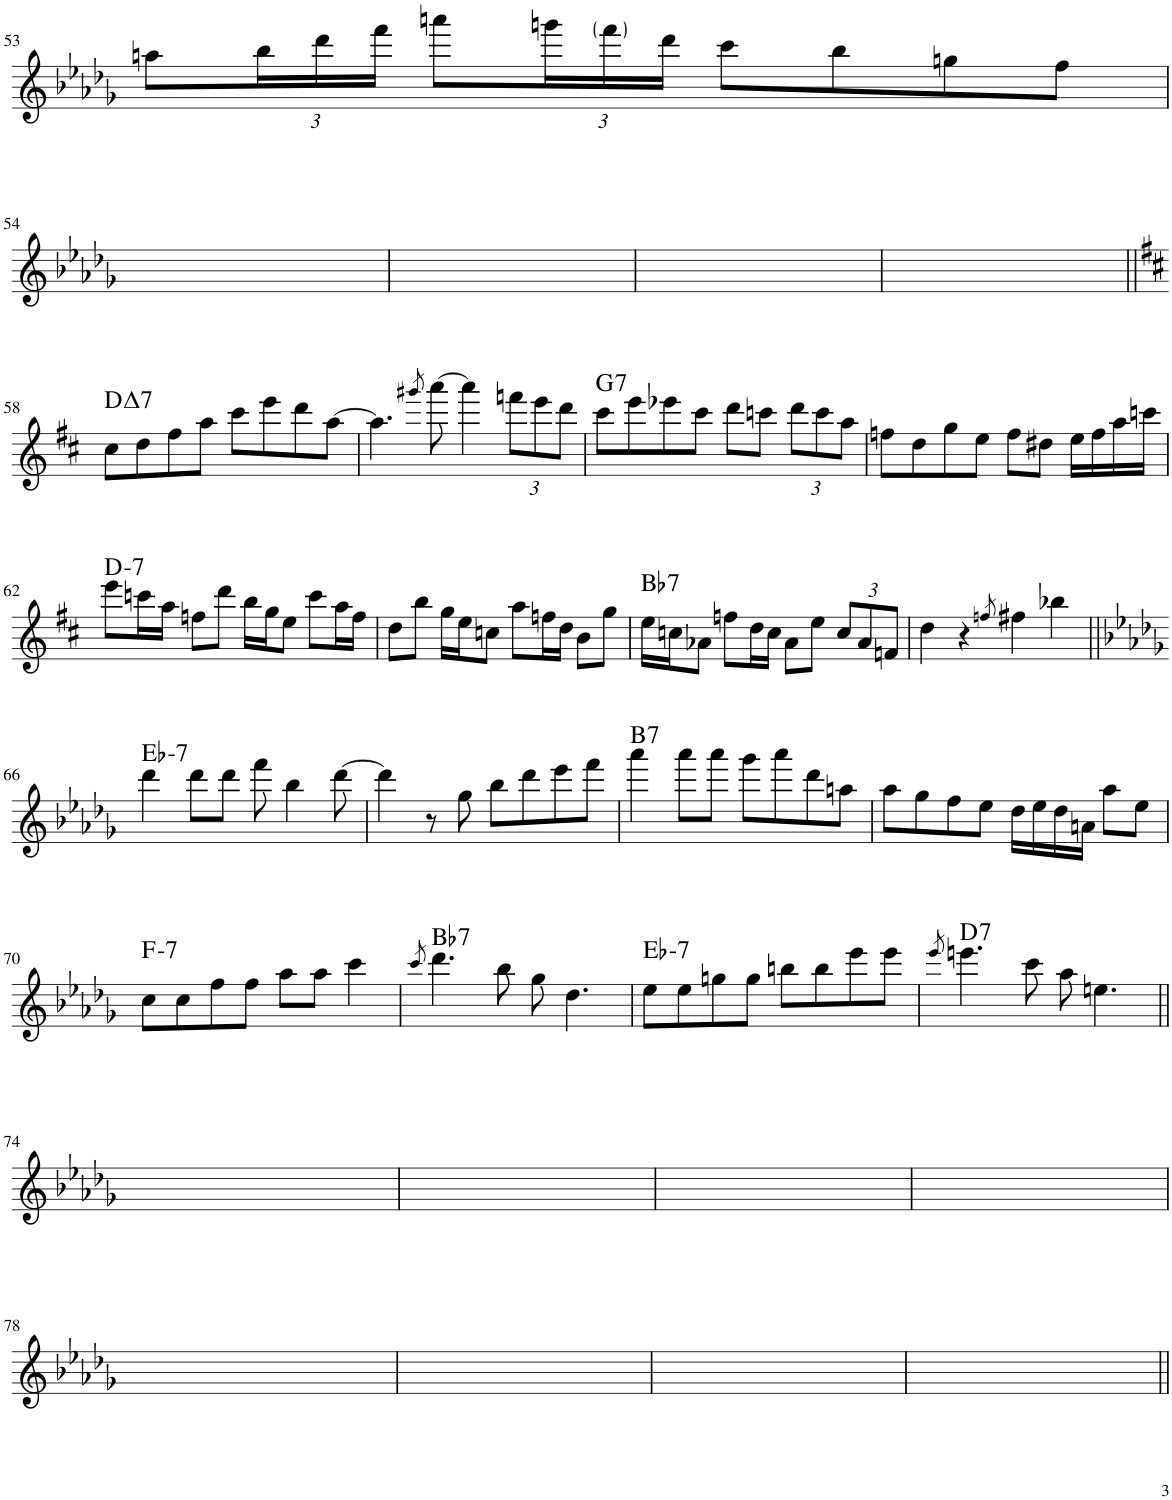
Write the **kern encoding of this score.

**kern	**harte
*part1	*part1
*staff1	*
*I"Piano	*
*I'Pno.	*
!!LO:PB:g=z
*clefG2	*
*k[b-e-a-d-g-]	*
*M4/4	*
=53	=53
8aan\L	.
*Xbrackettup	*
24bb-\L	.
24ddd-\	.
24fff\JJ	.
8aaan\L	.
24gggn\L	.
24fff\	.
24ddd-\JJ	.
8ccc\L	.
8bb-\	.
8ggn\	.
8ff\J	.
!!LO:LB:g=z
=54	=54
1ryy	.
=55	=55
1ryy	.
=56	=56
1ryy	.
=57	=57
1ryy	.
!!LO:LB:g=z
=58||	=58||
*k[f#c#]	*
!	!LO:H:kt=7
8cc#\L	D:maj7
8dd\	.
8ff#\	.
8aa\J	.
8ccc#\L	.
8eee\	.
8ddd\	.
[8aa\J	.
=59	=59
4.aa\]	.
8qggg#X/	.
[8aaa\	.
4aaa\]	.
12fffn\L	.
12eee\	.
12ddd\J	.
=60	=60
!	!LO:H:kt=7
8ccc#\L	G:7
8eee\	.
8eee-X\	.
8ccc#\J	.
8ddd\L	.
8cccn\J	.
12ddd\L	.
12ccc\	.
12aa\J	.
=61	=61
8ffn\L	.
8dd\	.
8gg\	.
8ee\J	.
8ff\L	.
8dd#X\J	.
16ee\LL	.
16ff\	.
16aa\	.
16cccn\JJ	.
!!LO:LB:g=z
=62	=62
!	!LO:H:kt=7
8eee\L	D:min7
16cccn\L	.
16aa\JJ	.
8ffn\L	.
8ddd\J	.
16bb\LL	.
16gg\J	.
8ee\J	.
8ccc\L	.
16aa\L	.
16ff\JJ	.
=63	=63
8dd\L	.
8bb\J	.
16gg\LL	.
16ee\J	.
8ccn\J	.
8aa\L	.
16ffn\L	.
16dd\JJ	.
8b\L	.
8gg\J	.
=64	=64
!	!LO:H:kt=7
16ee\LL	Bb:7
16ccn\J	.
8a-X\J	.
8ffn\L	.
16dd\L	.
16cc\JJ	.
8a-\L	.
8ee\J	.
12cc/L	.
12a-/	.
12fn/J	.
=65	=65
4dd\	.
4r	.
8qffn/	.
4ff#X\	.
4bb-X\	.
!!LO:LB:g=z
=66||	=66||
*k[b-e-a-d-g-]	*
!	!LO:H:kt=7
4ddd-\	Eb:min7
8ddd-\L	.
8ddd-\J	.
8fff\	.
4bb-\	.
[8ddd-\	.
=67	=67
4ddd-\]	.
8r	.
8gg-\	.
8bb-\L	.
8ddd-\	.
8eee-\	.
8fff\J	.
=68	=68
!	!LO:H:kt=7
4aaa-\	B:7
8aaa-\L	.
8aaa-\J	.
8ggg-\L	.
8aaa-\	.
8ddd-\	.
8aan\J	.
=69	=69
8aa-\L	.
8gg-\	.
8ff\	.
8ee-\J	.
16dd-\LL	.
16ee-\	.
16dd-\	.
16an\JJ	.
8aa-\L	.
8ee-\J	.
!!LO:LB:g=z
=70	=70
!	!LO:H:kt=7
8cc\L	F:min7
8cc\	.
8ff\	.
8ff\J	.
8aa-\L	.
8aa-\J	.
4ccc\	.
=71	=71
8qccc/	.
!	!LO:H:kt=7
4.ddd-\	Bb:7
8bb-\	.
8gg-\	.
4.dd-\	.
=72	=72
!	!LO:H:kt=7
8ee-\L	Eb:min7
8ee-\	.
8ggn\	.
8gg\J	.
8bbn\L	.
8bb\	.
8eee-\	.
8eee-\J	.
=73	=73
8qeee-/	.
!	!LO:H:kt=7
4.eeen\	D:7
8ccc\	.
8aa-\	.
4.een\	.
!!LO:LB:g=z
=74||	=74||
1ryy	.
=75	=75
1ryy	.
=76	=76
1ryy	.
=77	=77
1ryy	.
!!LO:LB:g=z
=78	=78
1ryy	.
=79	=79
1ryy	.
=80	=80
1ryy	.
=81	=81
1ryy	.
=||	=||
*-	*-
